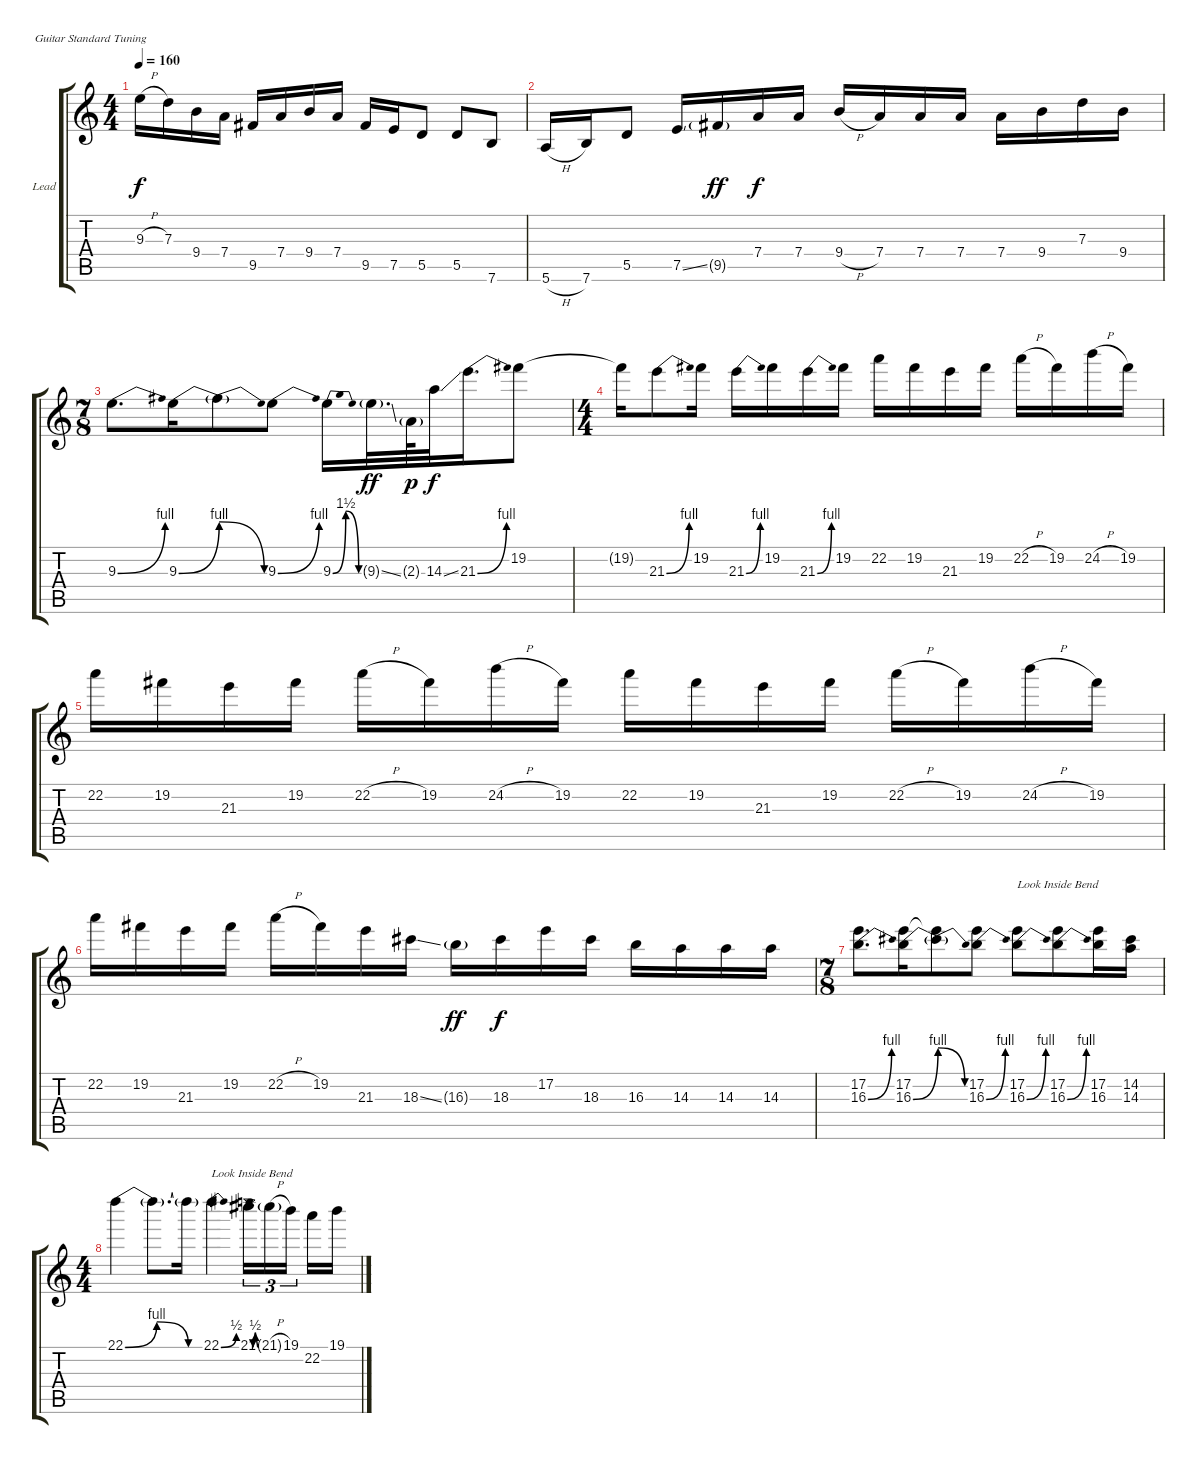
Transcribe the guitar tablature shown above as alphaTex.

\bracketExtendMode groupsimilarinstruments
\firstSystemTrackNameOrientation horizontal
\otherSystemsTrackNameOrientation horizontal
\track ("Gtr. Lead" "Lead") {instrument overdrivenguitar}
\staff {score tabs}
\tuning (E4 B3 G3 D3 A2 E2)
\ts (4 4)
\tempo 160
\clef g2
\ks c
9.3{h}.16{dy f} 7.3.16 9.4.16 7.4.16 9.5.16 7.4.16 9.4.16 7.4.16 9.5.16 7.5.16 5.5.8 5.5.8 7.6.8 |
5.6{h}.16 7.6.16 5.5.8 7.5{ss}.16 9.5{g}.16{dy ff} 7.4.16{dy f} 7.4.16 9.4{h}.16 7.4.16 7.4.16 7.4.16 7.4.16 9.4.16 7.3.16 9.4.16 |
\ts (7 8)
9.3{be (bend 0 0 60 4)}.8{d} 9.3{be (bend 0 0 60 4)}.16 9.3{be (release 0 4 60 0) t}.8 9.3{be (bend 0 0 60 4)}.8 9.3{be (bendrelease 0 0 30 6 30 6 60 0)}.16 9.3{ss g}.32{d dy ff} 2.3{g}.64{dy p} 14.3{ss}.32{dy f} 21.3{be (bend 0 0 60 4)}.16{d} 19.2.8 |
\ts (4 4)
19.2{t}.16 21.3{be (bend 0 0 60 4)}.8 19.2.16 21.3{be (bend 0 0 60 4)}.16 19.2.16 21.3{be (bend 0 0 60 4)}.16 19.2.16 22.2.16 19.2.16 21.3.16 19.2.16 22.2{h}.16 19.2.16 24.2{h}.16 19.2.16 |
22.2.16 19.2.16 21.3.16 19.2.16 22.2{h}.16 19.2.16 24.2{h}.16 19.2.16 22.2.16 19.2.16 21.3.16 19.2.16 22.2{h}.16 19.2.16 24.2{h}.16 19.2.16 |
22.2.16 19.2.16 21.3.16 19.2.16 22.2{h}.16 19.2.16 21.3.16 18.3{ss}.16 16.3{g}.16{dy ff} 18.3.16{dy f} 17.2.16 18.3.16 16.3.16 14.3.16 14.3.16 14.3.16 |
\ts (7 8)
(17.2 16.3{be (bend 0 0 60 4)}).8{d} (17.2 16.3{be (bend 0 0 60 4)}).16 (17.2{t} 16.3{be (release 0 4 60 0) t}).8 (17.2 16.3{be (bend 0 0 60 4)}).8 (17.2 16.3{be (bend 0 0 60 4)}).8{txt "Look Inside Bend"} (17.2 16.3{be (bend 0 0 60 4)}).8 (17.2 16.3).16 (14.2 14.3).16 |
\ts (4 4)
22.1{be (bendrelease 0 0 30 4 30 4 60 0)}.4 22.1{t}.8{d} 22.1{be (hold 0 0 60 0) t}.16 22.1{be (bend 0 0 60 2)}.4{txt "Look Inside Bend"} 21.1{be (bendrelease 0 0 30 2 30 2 60 0)}.16{tu (3 2)} 21.1{h g}.16{tu (3 2)} 19.1.16{tu (3 2)} 22.2.16 19.1.16
